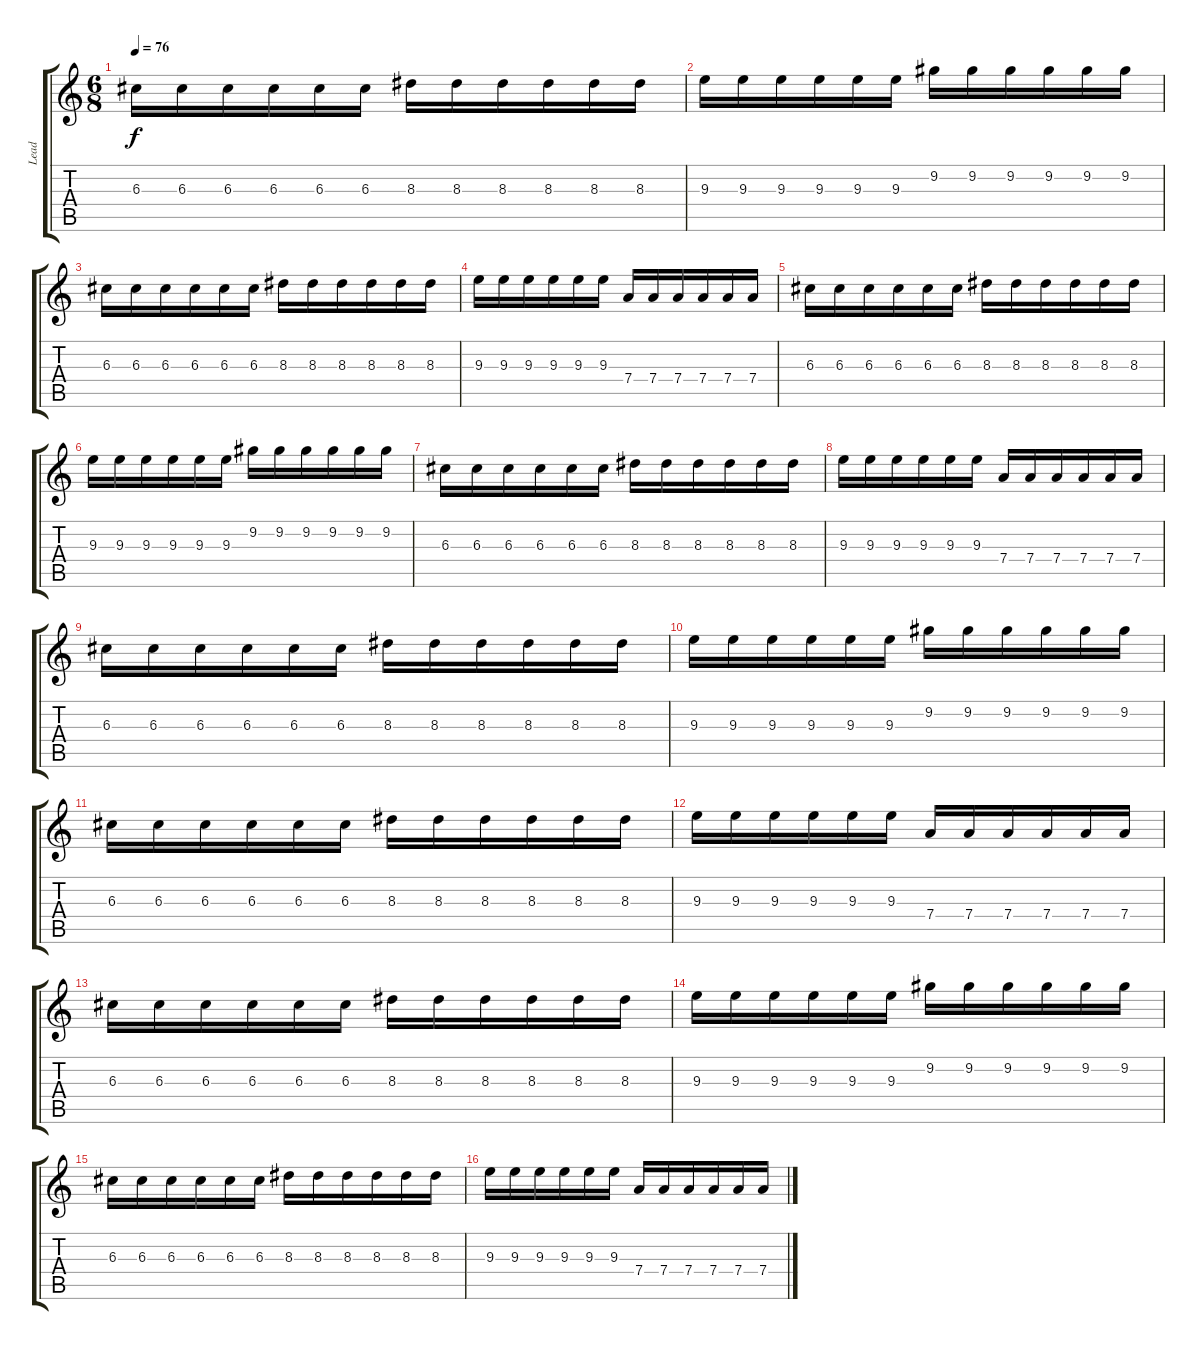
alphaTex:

\track ("Lead" "Lead") {instrument distortionguitar}
\staff {score tabs}
\tuning (E4 B3 G3 D3 A2 E2) {hide}
\ts (6 8)
\tempo 76
\clef g2
\ks c
6.3.16{dy f} 6.3.16 6.3.16 6.3.16 6.3.16 6.3.16 8.3.16 8.3.16 8.3.16 8.3.16 8.3.16 8.3.16 |
9.3.16 9.3.16 9.3.16 9.3.16 9.3.16 9.3.16 9.2.16 9.2.16 9.2.16 9.2.16 9.2.16 9.2.16 |
6.3.16 6.3.16 6.3.16 6.3.16 6.3.16 6.3.16 8.3.16 8.3.16 8.3.16 8.3.16 8.3.16 8.3.16 |
9.3.16 9.3.16 9.3.16 9.3.16 9.3.16 9.3.16 7.4.16 7.4.16 7.4.16 7.4.16 7.4.16 7.4.16 |
6.3.16 6.3.16 6.3.16 6.3.16 6.3.16 6.3.16 8.3.16 8.3.16 8.3.16 8.3.16 8.3.16 8.3.16 |
9.3.16 9.3.16 9.3.16 9.3.16 9.3.16 9.3.16 9.2.16 9.2.16 9.2.16 9.2.16 9.2.16 9.2.16 |
6.3.16 6.3.16 6.3.16 6.3.16 6.3.16 6.3.16 8.3.16 8.3.16 8.3.16 8.3.16 8.3.16 8.3.16 |
9.3.16 9.3.16 9.3.16 9.3.16 9.3.16 9.3.16 7.4.16 7.4.16 7.4.16 7.4.16 7.4.16 7.4.16 |
6.3.16 6.3.16 6.3.16 6.3.16 6.3.16 6.3.16 8.3.16 8.3.16 8.3.16 8.3.16 8.3.16 8.3.16 |
9.3.16 9.3.16 9.3.16 9.3.16 9.3.16 9.3.16 9.2.16 9.2.16 9.2.16 9.2.16 9.2.16 9.2.16 |
6.3.16 6.3.16 6.3.16 6.3.16 6.3.16 6.3.16 8.3.16 8.3.16 8.3.16 8.3.16 8.3.16 8.3.16 |
9.3.16 9.3.16 9.3.16 9.3.16 9.3.16 9.3.16 7.4.16 7.4.16 7.4.16 7.4.16 7.4.16 7.4.16 |
6.3.16 6.3.16 6.3.16 6.3.16 6.3.16 6.3.16 8.3.16 8.3.16 8.3.16 8.3.16 8.3.16 8.3.16 |
9.3.16 9.3.16 9.3.16 9.3.16 9.3.16 9.3.16 9.2.16 9.2.16 9.2.16 9.2.16 9.2.16 9.2.16 |
6.3.16 6.3.16 6.3.16 6.3.16 6.3.16 6.3.16 8.3.16 8.3.16 8.3.16 8.3.16 8.3.16 8.3.16 |
9.3.16 9.3.16 9.3.16 9.3.16 9.3.16 9.3.16 7.4.16 7.4.16 7.4.16 7.4.16 7.4.16 7.4.16
